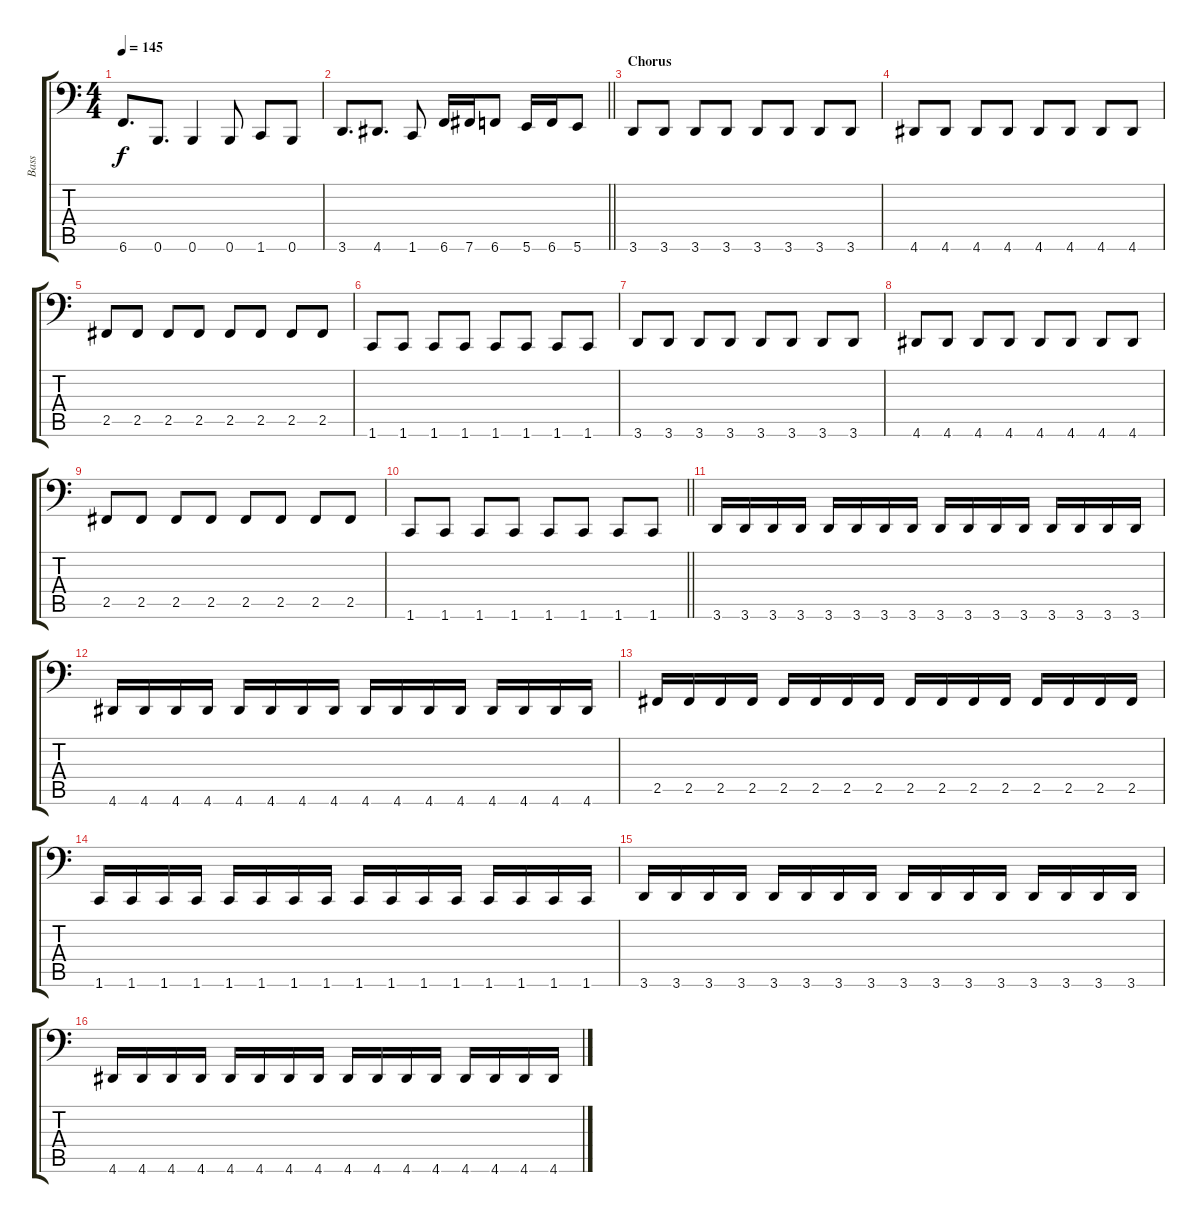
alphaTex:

\track ("Bass" "Bass") {instrument electricbassfinger}
\staff {score tabs}
\tuning (C3 G2 D2 A1 E1 B0) {hide}
\ts (4 4)
\tempo 145
\clef f4
\ks c
6.6.8{d dy f} 0.6.8{d} 0.6.4 0.6.8 1.6.8 0.6.8 |
\barLineRight lightlight
3.6.8{d} 4.6.8{d} 1.6.8 6.6.16 7.6.16 6.6.8 5.6.16 6.6.16 5.6.8 |
\section ("" "Chorus")
3.6.8 3.6.8 3.6.8 3.6.8 3.6.8 3.6.8 3.6.8 3.6.8 |
4.6.8 4.6.8 4.6.8 4.6.8 4.6.8 4.6.8 4.6.8 4.6.8 |
2.5.8 2.5.8 2.5.8 2.5.8 2.5.8 2.5.8 2.5.8 2.5.8 |
1.6.8 1.6.8 1.6.8 1.6.8 1.6.8 1.6.8 1.6.8 1.6.8 |
3.6.8 3.6.8 3.6.8 3.6.8 3.6.8 3.6.8 3.6.8 3.6.8 |
4.6.8 4.6.8 4.6.8 4.6.8 4.6.8 4.6.8 4.6.8 4.6.8 |
2.5.8 2.5.8 2.5.8 2.5.8 2.5.8 2.5.8 2.5.8 2.5.8 |
\barLineRight lightlight
1.6.8 1.6.8 1.6.8 1.6.8 1.6.8 1.6.8 1.6.8 1.6.8 |
3.6.16 3.6.16 3.6.16 3.6.16 3.6.16 3.6.16 3.6.16 3.6.16 3.6.16 3.6.16 3.6.16 3.6.16 3.6.16 3.6.16 3.6.16 3.6.16 |
4.6.16 4.6.16 4.6.16 4.6.16 4.6.16 4.6.16 4.6.16 4.6.16 4.6.16 4.6.16 4.6.16 4.6.16 4.6.16 4.6.16 4.6.16 4.6.16 |
2.5.16 2.5.16 2.5.16 2.5.16 2.5.16 2.5.16 2.5.16 2.5.16 2.5.16 2.5.16 2.5.16 2.5.16 2.5.16 2.5.16 2.5.16 2.5.16 |
1.6.16 1.6.16 1.6.16 1.6.16 1.6.16 1.6.16 1.6.16 1.6.16 1.6.16 1.6.16 1.6.16 1.6.16 1.6.16 1.6.16 1.6.16 1.6.16 |
3.6.16 3.6.16 3.6.16 3.6.16 3.6.16 3.6.16 3.6.16 3.6.16 3.6.16 3.6.16 3.6.16 3.6.16 3.6.16 3.6.16 3.6.16 3.6.16 |
4.6.16 4.6.16 4.6.16 4.6.16 4.6.16 4.6.16 4.6.16 4.6.16 4.6.16 4.6.16 4.6.16 4.6.16 4.6.16 4.6.16 4.6.16 4.6.16
